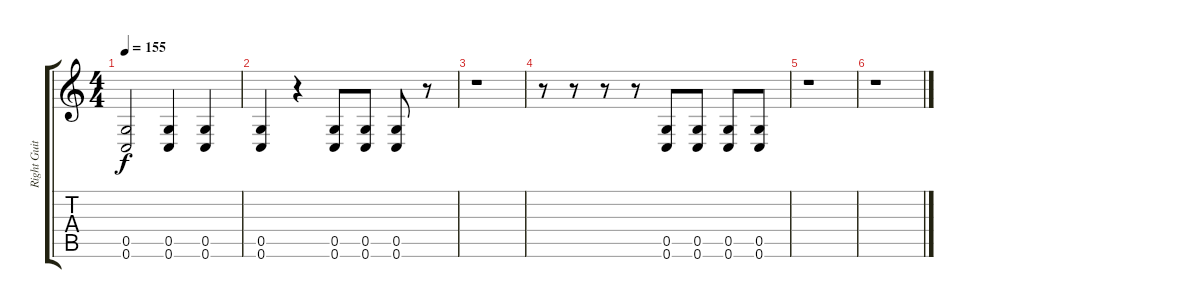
\track ("Right Guitar" "Right Guit") {instrument distortionguitar}
\staff {score tabs}
\tuning (D4 A3 F3 C3 G2 C2) {hide}
\ts (4 4)
\tempo 155
\clef g2
\ks c
(0.5 0.6).2{dy f} (0.5 0.6).4 (0.5 0.6).4 |
(0.5 0.6).4 r.4 (0.5 0.6).8 (0.5 0.6).8 (0.5 0.6).8 r.8 |
r.1 |
r.8 r.8 r.8 r.8 (0.5 0.6).8 (0.5 0.6).8 (0.5 0.6).8 (0.5 0.6).8 |
r.1 |
r.1
